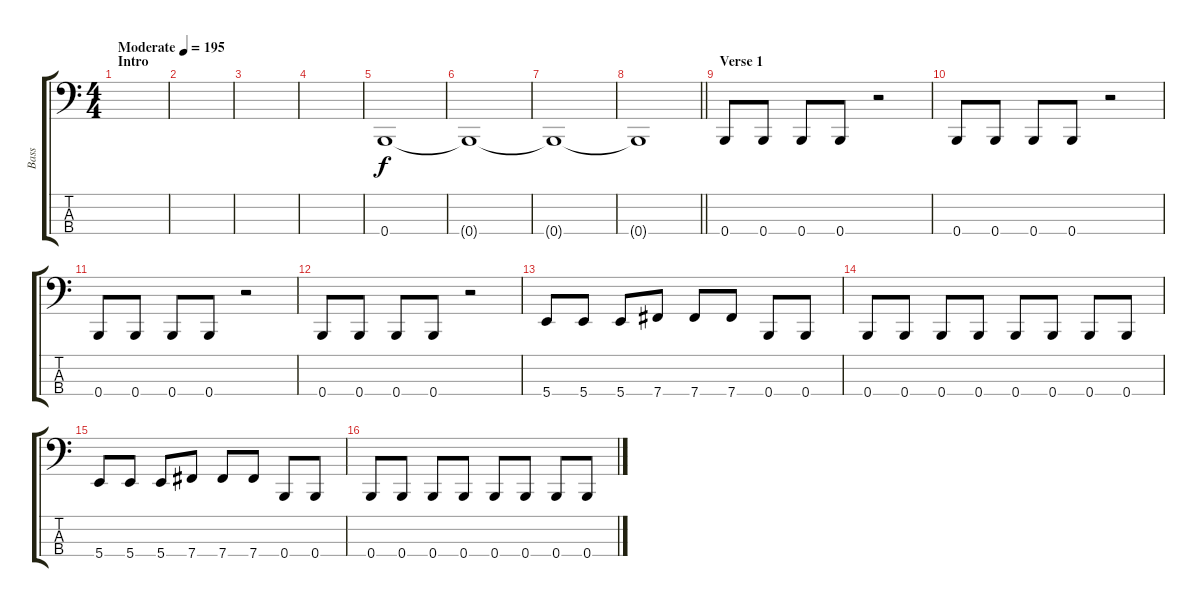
\track ("Bass" "Bass") {instrument electricbasspick}
\staff {score tabs}
\tuning (E2 B1 Gb1 B0) {hide}
\ts (4 4)
\section ("" "Intro")
\tempo (195 "Moderate")
\clef f4
\ks c
|
|
|
|
0.4.1 |
0.4{t}.1 |
0.4{t}.1 |
\barLineRight lightlight
0.4{t}.1 |
\section ("" "Verse 1")
0.4.8 0.4.8 0.4.8 0.4.8 r.2 |
0.4.8 0.4.8 0.4.8 0.4.8 r.2 |
0.4.8 0.4.8 0.4.8 0.4.8 r.2 |
0.4.8 0.4.8 0.4.8 0.4.8 r.2 |
5.4.8 5.4.8 5.4.8 7.4.8 7.4.8 7.4.8 0.4.8 0.4.8 |
0.4.8 0.4.8 0.4.8 0.4.8 0.4.8 0.4.8 0.4.8 0.4.8 |
5.4.8 5.4.8 5.4.8 7.4.8 7.4.8 7.4.8 0.4.8 0.4.8 |
0.4.8 0.4.8 0.4.8 0.4.8 0.4.8 0.4.8 0.4.8 0.4.8
